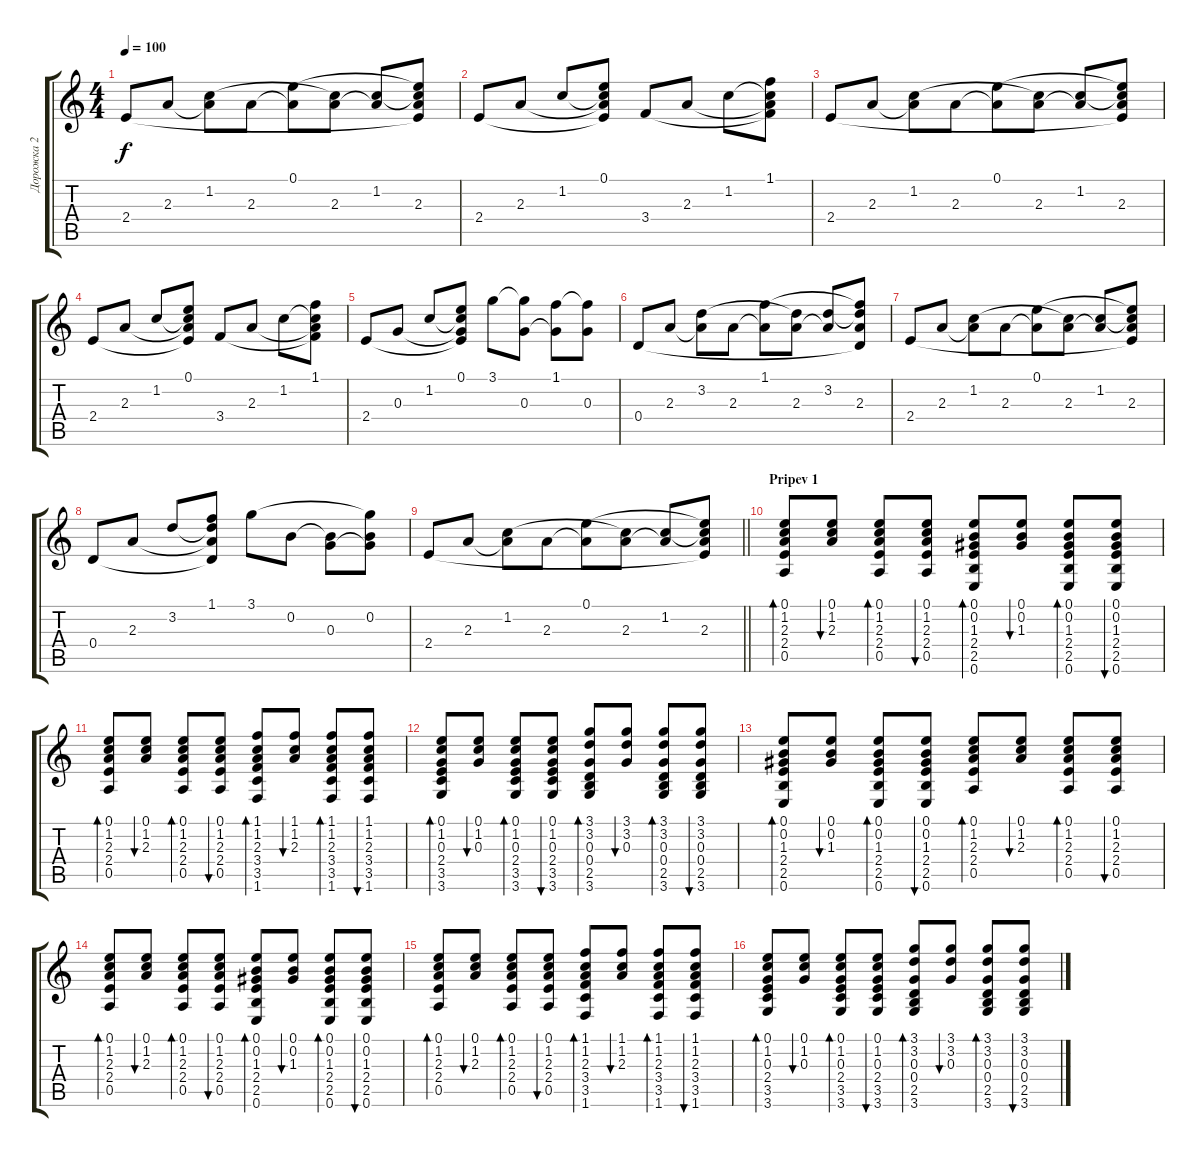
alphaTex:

\track ("Дорожка 2" "Дорожка 2") {instrument acousticguitarsteel}
\staff {score tabs}
\tuning (E4 B3 G3 D3 A2 E2) {hide}
\ts (4 4)
\tempo 100
\clef g2
\ks c
2.4.8{dy f} 2.3.8 (1.2 2.3{t}).8 2.3.8 (0.1 2.3{t}).8 (1.2{t} 2.3).8 (1.2 2.3{t}).8 (0.1{t} 1.2{t} 2.3 2.4{t}).8 |
2.4.8 2.3.8 1.2.8 (0.1 1.2{t} 2.3{t} 2.4{t}).8 3.4.8 2.3.8 1.2.8 (1.1 1.2{t} 2.3{t} 3.4{t}).8 |
2.4.8 2.3.8 (1.2 2.3{t}).8 2.3.8 (0.1 2.3{t}).8 (1.2{t} 2.3).8 (1.2 2.3{t}).8 (0.1{t} 1.2{t} 2.3 2.4{t}).8 |
2.4.8 2.3.8 1.2.8 (0.1 1.2{t} 2.3{t} 2.4{t}).8 3.4.8 2.3.8 1.2.8 (1.1 1.2{t} 2.3{t} 3.4{t}).8 |
2.4.8 0.3.8 1.2.8 (0.1 1.2{t} 0.3{t} 2.4{t}).8 3.1.8 (3.1{t} 0.3).8 (1.1 0.3{t}).8 (1.1{t} 0.3).8 |
0.4.8 2.3.8 (3.2 2.3{t}).8 2.3.8 (1.1 2.3{t}).8 (3.2{t} 2.3).8 (3.2 2.3{t}).8 (1.1{t} 3.2{t} 2.3 0.4{t}).8 |
2.4.8 2.3.8 (1.2 2.3{t}).8 2.3.8 (0.1 2.3{t}).8 (1.2{t} 2.3).8 (1.2 2.3{t}).8 (0.1{t} 1.2{t} 2.3 2.4{t}).8 |
0.4.8 2.3.8 3.2.8 (1.1 3.2{t} 2.3{t} 0.4{t}).8 3.1.8 0.2.8 (0.2{t} 0.3).8 (3.1{t} 0.2 0.3{t}).8 |
\barLineRight lightlight
2.4.8 2.3.8 (1.2 2.3{t}).8 2.3.8 (0.1 2.3{t}).8 (1.2{t} 2.3).8 (1.2 2.3{t}).8 (0.1{t} 1.2{t} 2.3 2.4{t}).8 |
\section ("" "Pripev 1")
(0.1 1.2 2.3 2.4 0.5).8{bd 60} (0.1 1.2 2.3).8{bu 60} (0.1 1.2 2.3 2.4 0.5).8{bd 60} (0.1 1.2 2.3 2.4 0.5).8{bu 60} (0.1 0.2 1.3 2.4 2.5 0.6).8{bd 60} (0.1 0.2 1.3).8{bu 60} (0.1 0.2 1.3 2.4 2.5 0.6).8{bd 60} (0.1 0.2 1.3 2.4 2.5 0.6).8{bu 60} |
(0.1 1.2 2.3 2.4 0.5).8{bd 60} (0.1 1.2 2.3).8{bu 60} (0.1 1.2 2.3 2.4 0.5).8{bd 60} (0.1 1.2 2.3 2.4 0.5).8{bu 60} (1.1 1.2 2.3 3.4 3.5 1.6).8{bd 60} (1.1 1.2 2.3).8{bu 60} (1.1 1.2 2.3 3.4 3.5 1.6).8{bd 60} (1.1 1.2 2.3 3.4 3.5 1.6).8{bu 60} |
(0.1 1.2 0.3 2.4 3.5 3.6).8{bd 60} (0.1 1.2 0.3).8{bu 60} (0.1 1.2 0.3 2.4 3.5 3.6).8{bd 60} (0.1 1.2 0.3 2.4 3.5 3.6).8{bu 60} (3.1 3.2 0.3 0.4 2.5 3.6).8{bd 60} (3.1 3.2 0.3).8{bu 60} (3.1 3.2 0.3 0.4 2.5 3.6).8{bd 60} (3.1 3.2 0.3 0.4 2.5 3.6).8{bu 60} |
(0.1 0.2 1.3 2.4 2.5 0.6).8{bd 60} (0.1 0.2 1.3).8{bu 60} (0.1 0.2 1.3 2.4 2.5 0.6).8{bd 60} (0.1 0.2 1.3 2.4 2.5 0.6).8{bu 60} (0.1 1.2 2.3 2.4 0.5).8{bd 60} (0.1 1.2 2.3).8{bu 60} (0.1 1.2 2.3 2.4 0.5).8{bd 60} (0.1 1.2 2.3 2.4 0.5).8{bu 60} |
(0.1 1.2 2.3 2.4 0.5).8{bd 60} (0.1 1.2 2.3).8{bu 60} (0.1 1.2 2.3 2.4 0.5).8{bd 60} (0.1 1.2 2.3 2.4 0.5).8{bu 60} (0.1 0.2 1.3 2.4 2.5 0.6).8{bd 60} (0.1 0.2 1.3).8{bu 60} (0.1 0.2 1.3 2.4 2.5 0.6).8{bd 60} (0.1 0.2 1.3 2.4 2.5 0.6).8{bu 60} |
(0.1 1.2 2.3 2.4 0.5).8{bd 60} (0.1 1.2 2.3).8{bu 60} (0.1 1.2 2.3 2.4 0.5).8{bd 60} (0.1 1.2 2.3 2.4 0.5).8{bu 60} (1.1 1.2 2.3 3.4 3.5 1.6).8{bd 60} (1.1 1.2 2.3).8{bu 60} (1.1 1.2 2.3 3.4 3.5 1.6).8{bd 60} (1.1 1.2 2.3 3.4 3.5 1.6).8{bu 60} |
(0.1 1.2 0.3 2.4 3.5 3.6).8{bd 60} (0.1 1.2 0.3).8{bu 60} (0.1 1.2 0.3 2.4 3.5 3.6).8{bd 60} (0.1 1.2 0.3 2.4 3.5 3.6).8{bu 60} (3.1 3.2 0.3 0.4 2.5 3.6).8{bd 60} (3.1 3.2 0.3).8{bu 60} (3.1 3.2 0.3 0.4 2.5 3.6).8{bd 60} (3.1 3.2 0.3 0.4 2.5 3.6).8{bu 60}
